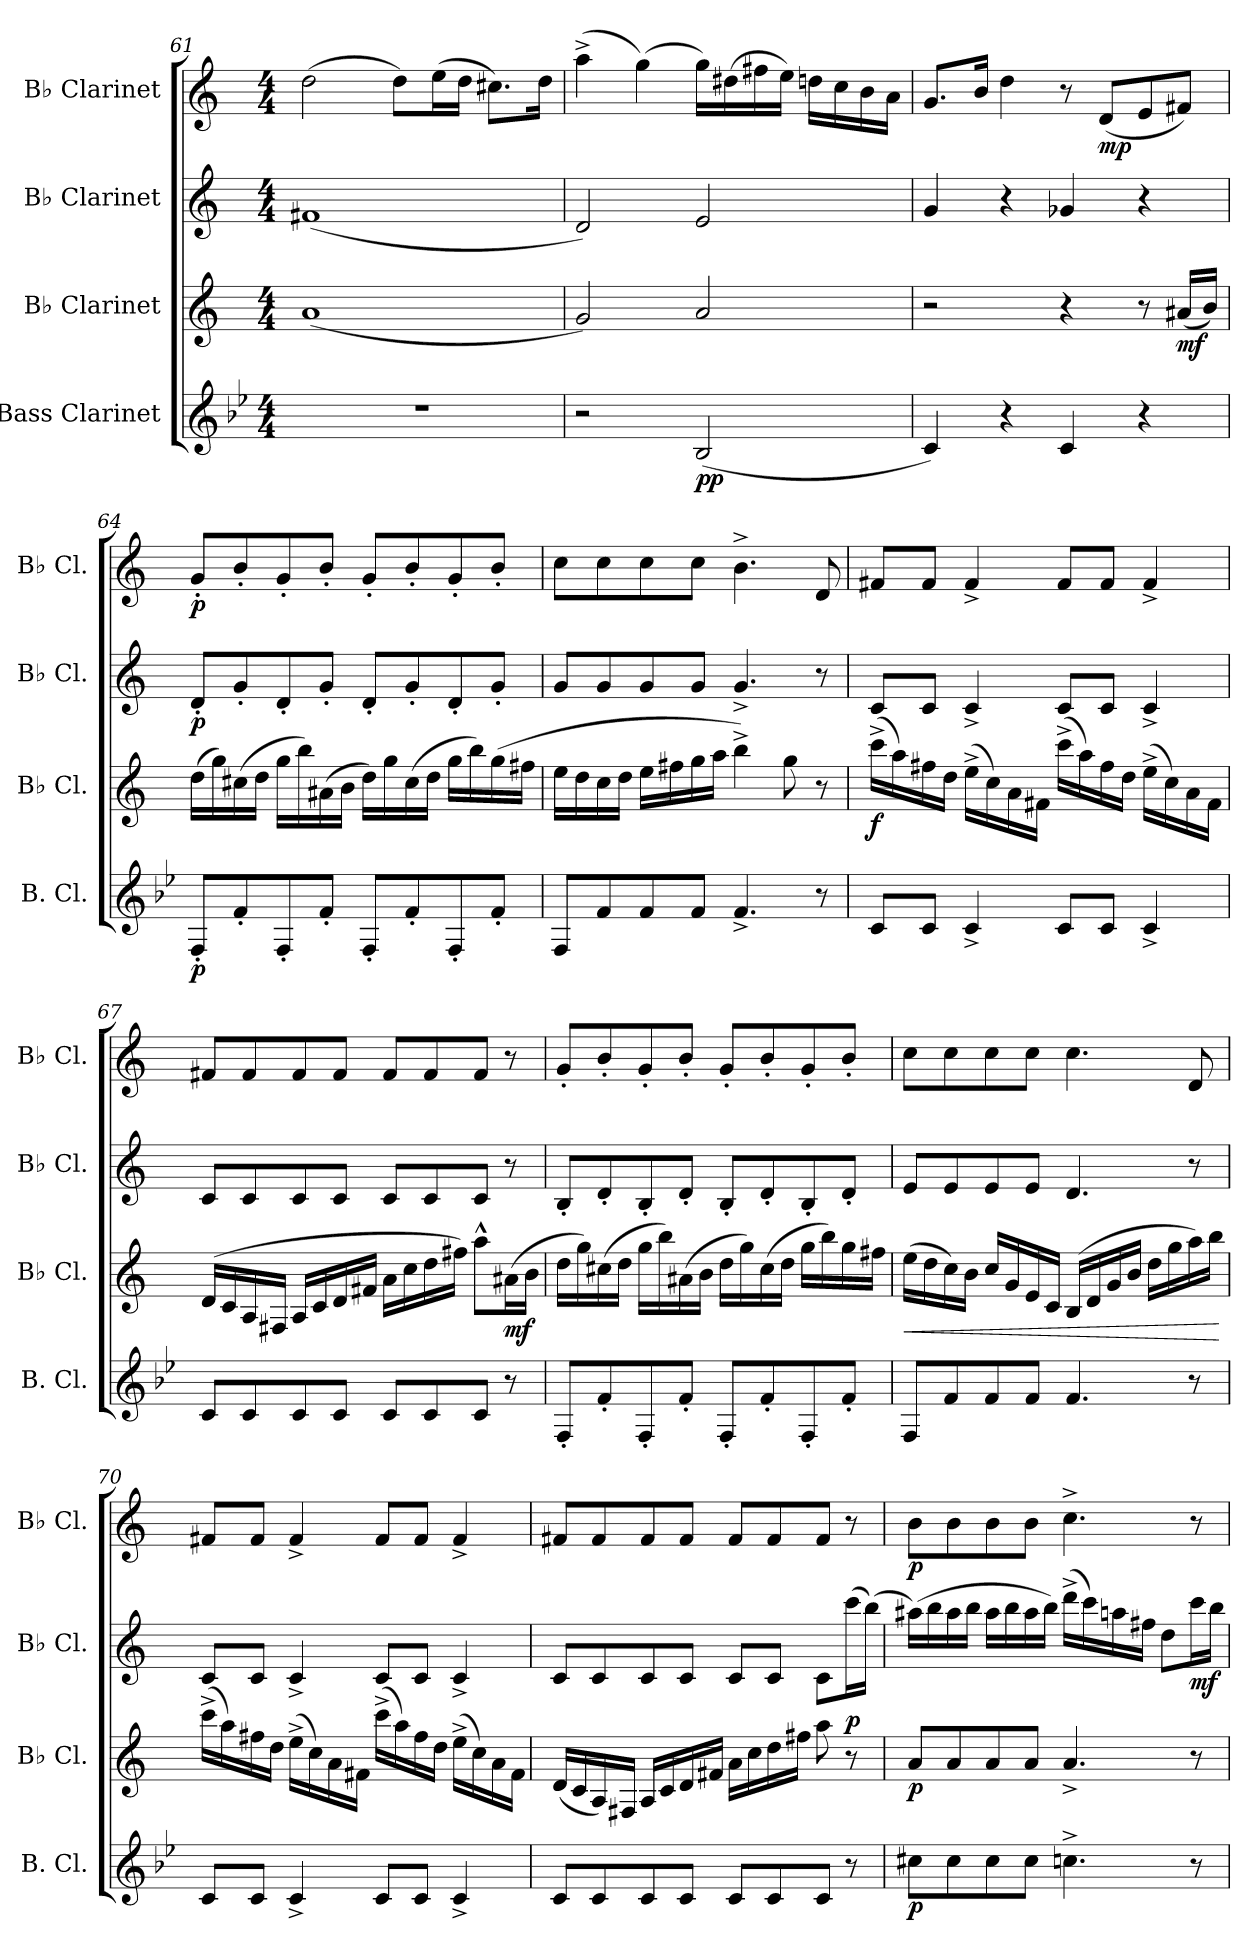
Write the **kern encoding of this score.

**kern	**dynam	**kern	**dynam	**kern	**dynam	**kern	**dynam
*part4	*part4	*part3	*part3	*part2	*part2	*part1	*part1
*staff4	*staff4	*staff3	*staff3	*staff2	*staff2	*staff1	*staff1
*I"Bass Clarinet	*	*I"B♭ Clarinet	*	*I"B♭ Clarinet	*	*I"B♭ Clarinet	*
*I'B. Cl.	*	*I'B♭ Cl.	*	*I'B♭ Cl.	*	*I'B♭ Cl.	*
*clefG2	*	*clefG2	*	*clefG2	*	*clefG2	*
*ITrd8c14	*	*ITrd1c2	*	*ITrd1c2	*	*ITrd1c2	*
*k[b-e-]	*	*k[b-e-]	*	*k[b-e-]	*	*k[b-e-]	*
*M4/4	*	*M4/4	*	*M4/4	*	*M4/4	*
=61	=61	=61	=61	=61	=61	=61	=61
1r	.	(1g	.	(1en	.	(2cc\	.
.	.	.	.	.	.	8cc\L)	.
.	.	.	.	.	.	(16dd\L	.
.	.	.	.	.	.	16cc\JJ	.
.	.	.	.	.	.	8.bn\L)	.
.	.	.	.	.	.	16cc\Jk	.
=62	=62	=62	=62	=62	=62	=62	=62
2r	.	2f/)	.	2c/)	.	(4gg^\	.
.	.	.	.	.	.	(4ff\)	.
!	!LO:DY:b	!	!	!	!	!	!
(2BB-/	pp	2g/	.	2d/	.	16ff\LL)	.
.	.	.	.	.	.	(16cc#X\	.
.	.	.	.	.	.	16een\	.
.	.	.	.	.	.	16dd\JJ)	.
.	.	.	.	.	.	16ccn\LL	.
.	.	.	.	.	.	16b-\	.
.	.	.	.	.	.	16a\	.
.	.	.	.	.	.	16g\JJ	.
=63	=63	=63	=63	=63	=63	=63	=63
4C/)	.	2r	.	4f/	.	8.f/L	.
.	.	.	.	.	.	16a/Jk	.
4r	.	.	.	4r	.	4cc\	.
4C/	.	4r	.	4f-X/	.	8r	.
!	!	!	!	!	!	!	!LO:DY:b
.	.	.	.	.	.	(8c/L	mp
4r	.	8r	.	4r	.	8d/	.
!	!	!	!LO:DY:b	!	!	!	!
.	.	(16g#X/LL	mf	.	.	8en/J)	.
.	.	16a/JJ)	.	.	.	.	.
!!LO:LB:g=z
=64	=64	=64	=64	=64	=64	=64	=64
!	!LO:DY:b	!	!	!	!LO:DY:b	!	!LO:DY:b
8FF'/L	p	(16cc\LL	.	8c'/L	p	8f'/L	p
.	.	16ff\)	.	.	.	.	.
8F'/	.	(16bn\	.	8f'/	.	8a'/	.
.	.	16cc\JJ	.	.	.	.	.
8FF'/	.	16ff\LL	.	8c'/	.	8f'/	.
.	.	16aa\)	.	.	.	.	.
8F'/J	.	(16g#X\	.	8f'/J	.	8a'/J	.
.	.	16a\JJ	.	.	.	.	.
8FF'/L	.	16cc\LL)	.	8c'/L	.	8f'/L	.
.	.	16ff\	.	.	.	.	.
8F'/	.	(16b\	.	8f'/	.	8a'/	.
.	.	16cc\JJ	.	.	.	.	.
8FF'/	.	16ff\LL	.	8c'/	.	8f'/	.
.	.	16aa\)	.	.	.	.	.
8F'/J	.	(16ff\	.	8f'/J	.	8a'/J	.
.	.	16een\JJ	.	.	.	.	.
=65	=65	=65	=65	=65	=65	=65	=65
8FF/L	.	16dd\LL	.	8f/L	.	8b-\L	.
.	.	16cc\	.	.	.	.	.
8F/	.	16b-\	.	8f/	.	8b-\	.
.	.	16cc\JJ	.	.	.	.	.
8F/	.	16dd\LL	.	8f/	.	8b-\	.
.	.	16een\	.	.	.	.	.
8F/J	.	16ff\	.	8f/J	.	8b-\J	.
.	.	16gg\JJ	.	.	.	.	.
4.F^/	.	4aa^\)	.	4.f^/	.	4.a^\	.
.	.	8ff\	.	.	.	.	.
8r	.	8r	.	8r	.	8c/	.
!!LO:LB:g=z
=66	=66	=66	=66	=66	=66	=66	=66
!	!	!	!LO:DY:b	!	!	!	!
8C/L	.	(16bb-^\LL	f	8B-/L	.	8en/L	.
.	.	16gg\)	.	.	.	.	.
8C/J	.	16een\	.	8B-/J	.	8e/J	.
.	.	16cc\JJ	.	.	.	.	.
4C^/	.	(16dd^\LL	.	4B-^/	.	4e^/	.
.	.	16b-\)	.	.	.	.	.
.	.	16g\	.	.	.	.	.
.	.	16en\JJ	.	.	.	.	.
8C/L	.	(16bb-^\LL	.	8B-/L	.	8e/L	.
.	.	16gg\)	.	.	.	.	.
8C/J	.	16ee\	.	8B-/J	.	8e/J	.
.	.	16cc\JJ	.	.	.	.	.
4C^/	.	(16dd^\LL	.	4B-^/	.	4e^/	.
.	.	16b-\)	.	.	.	.	.
.	.	16g\	.	.	.	.	.
.	.	16e\JJ	.	.	.	.	.
=67	=67	=67	=67	=67	=67	=67	=67
8C/L	.	(16c/LL	.	8B-/L	.	8en/L	.
.	.	16B-/	.	.	.	.	.
8C/	.	16G/	.	8B-/	.	8e/	.
.	.	16En/JJ	.	.	.	.	.
8C/	.	16G/LL	.	8B-/	.	8e/	.
.	.	16B-/	.	.	.	.	.
8C/J	.	16c/	.	8B-/J	.	8e/J	.
.	.	16en/JJ	.	.	.	.	.
8C/L	.	16g\LL	.	8B-/L	.	8e/L	.
.	.	16b-\	.	.	.	.	.
8C/	.	16cc\	.	8B-/	.	8e/	.
.	.	16een\JJ)	.	.	.	.	.
8C/J	.	8gg^^\L	.	8B-/J	.	8e/J	.
!	!	!	!LO:DY:b	!	!	!	!
8r	.	(16g#X\L	mf	8r	.	8r	.
.	.	16a\JJ	.	.	.	.	.
!!LO:PB:g=z
=68	=68	=68	=68	=68	=68	=68	=68
8FF'/L	.	16cc\LL	.	8A'/L	.	8f'/L	.
.	.	16ff\)	.	.	.	.	.
8F'/	.	(16bn\	.	8c'/	.	8a'/	.
.	.	16cc\JJ	.	.	.	.	.
8FF'/	.	16ff\LL	.	8A'/	.	8f'/	.
.	.	16aa\)	.	.	.	.	.
8F'/J	.	(16g#X\	.	8c'/J	.	8a'/J	.
.	.	16a\JJ	.	.	.	.	.
8FF'/L	.	16cc\LL	.	8A'/L	.	8f'/L	.
.	.	16ff\)	.	.	.	.	.
8F'/	.	(16b\	.	8c'/	.	8a'/	.
.	.	16cc\JJ	.	.	.	.	.
8FF'/	.	16ff\LL	.	8A'/	.	8f'/	.
.	.	16aa\)	.	.	.	.	.
8F'/J	.	16ff\	.	8c'/J	.	8a'/J	.
.	.	16een\JJ	.	.	.	.	.
=69	=69	=69	=69	=69	=69	=69	=69
!	!	!	!LO:HP:b	!	!	!	!
8FF/L	.	(16dd\LL	<	8d/L	.	8b-\L	.
.	.	16cc\	.	.	.	.	.
8F/	.	16b-\)	.	8d/	.	8b-\	.
.	.	16a\JJ	.	.	.	.	.
8F/	.	16b-/LL	.	8d/	.	8b-\	.
.	.	16f/	.	.	.	.	.
8F/J	.	16d/	.	8d/J	.	8b-\J	.
.	.	16B-/JJ	.	.	.	.	.
4.F/	.	(16A/LL	.	4.c/	.	4.b-\	.
.	.	16c/	.	.	.	.	.
.	.	16f/	.	.	.	.	.
.	.	16a/JJ	.	.	.	.	.
.	.	16cc\LL	.	.	.	.	.
.	.	16ff\	.	.	.	.	.
8r	.	16gg\)	.	8r	.	8c/	.
.	.	16aa\JJ	.	.	.	.	.
.	.	.	[	.	.	.	.
!!LO:LB:g=z
=70	=70	=70	=70	=70	=70	=70	=70
8C/L	.	(16bb-^\LL	.	8B-/L	.	8en/L	.
.	.	16gg\)	.	.	.	.	.
8C/J	.	16een\	.	8B-/J	.	8e/J	.
.	.	16cc\JJ	.	.	.	.	.
4C^/	.	(16dd^\LL	.	4B-^/	.	4e^/	.
.	.	16b-\)	.	.	.	.	.
.	.	16g\	.	.	.	.	.
.	.	16en\JJ	.	.	.	.	.
8C/L	.	(16bb-^\LL	.	8B-/L	.	8e/L	.
.	.	16gg\)	.	.	.	.	.
8C/J	.	16ee\	.	8B-/J	.	8e/J	.
.	.	16cc\JJ	.	.	.	.	.
4C^/	.	(16dd^\LL	.	4B-^/	.	4e^/	.
.	.	16b-\)	.	.	.	.	.
.	.	16g\	.	.	.	.	.
.	.	16e\JJ	.	.	.	.	.
=71	=71	=71	=71	=71	=71	=71	=71
8C/L	.	(16c/LL	.	8B-/L	.	8en/L	.
.	.	16B-/	.	.	.	.	.
8C/	.	16G/)	.	8B-/	.	8e/	.
.	.	16En/JJ	.	.	.	.	.
8C/	.	16G/LL	.	8B-/	.	8e/	.
.	.	16B-/	.	.	.	.	.
8C/J	.	16c/	.	8B-/J	.	8e/J	.
.	.	16en/JJ	.	.	.	.	.
8C/L	.	16g\LL	.	8B-/L	.	8e/L	.
.	.	16b-\	.	.	.	.	.
8C/	.	16cc\	.	8B-/J	.	8e/	.
.	.	16een\JJ	.	.	.	.	.
8C/J	.	8gg\	.	8B-\L	.	8e/J	.
!	!	!	!LO:DY:a	!	!	!	!
8r	.	8r	p	(16bb-\L	.	8r	.
.	.	.	.	(16aa\JJ)	.	.	.
!!LO:LB:g=z
=72	=72	=72	=72	=72	=72	=72	=72
!	!LO:DY:b	!	!LO:DY:b	!	!	!	!LO:DY:b
8c#X\L	p	8g/L	p	(16gg#X\LL)	.	8a\L	p
.	.	.	.	16aa\	.	.	.
8c#\	.	8g/	.	16gg#\	.	8a\	.
.	.	.	.	16aa\JJ	.	.	.
8c#\	.	8g/	.	16gg#\LL	.	8a\	.
.	.	.	.	16aa\	.	.	.
8c#\J	.	8g/J	.	16gg#\	.	8a\J	.
.	.	.	.	16aa\JJ)	.	.	.
4.cn^\	.	4.g^/	.	(16ccc^\LL	.	4.b-^\	.
.	.	.	.	16bb-\)	.	.	.
.	.	.	.	16ggn\	.	.	.
.	.	.	.	16een\JJ	.	.	.
.	.	.	.	8cc\L	.	.	.
!	!	!	!	!	!LO:DY:b	!	!
8r	.	8r	.	16bb-\L	mf	8r	.
.	.	.	.	16aa\JJ	.	.	.
=	=	=	=	=	=	=	=
*-	*-	*-	*-	*-	*-	*-	*-
